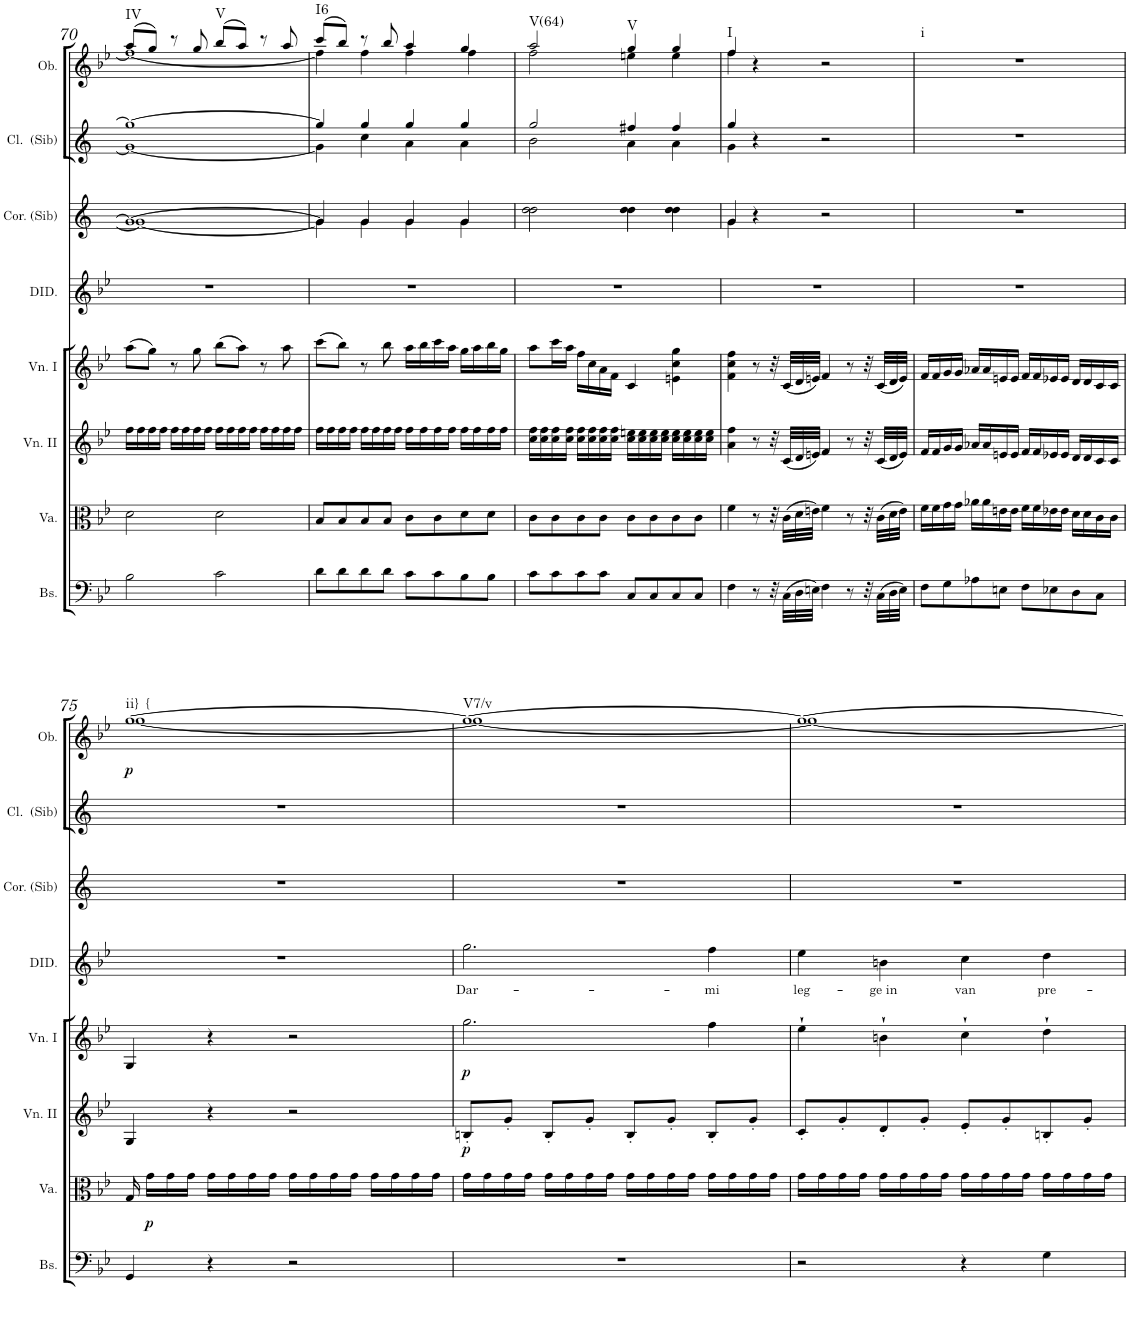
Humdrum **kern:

**kern	**kern	**dynam	**kern	**dynam	**kern	**dynam	**kern	**text	**kern	**kern	**kern	**dynam	**harte
*part8	*part7	*part7	*part6	*part6	*part5	*part5	*part4	*part4	*part3	*part2	*part1	*part1	*part1
*staff8	*staff7	*staff7	*staff6	*staff6	*staff5	*staff5	*staff4	*staff4	*staff3	*staff2	*staff1	*staff1	*
*I"Basso	*I"Viola	*	*I"Violino II	*	*I"Violino I	*	*I"DIDONE	*	*I"Corni in Sib	*I"Clarinetti in Sib	*I"Oboi	*	*
*I'Bs.	*I'Va.	*	*I'Vn. II	*	*I'Vn. I	*	*I'DID.	*	*I'Cor. (Sib)	*I'Cl.  (Sib)	*I'Ob.	*	*
!!LO:PB:g=z
*clefF4	*clefC3	*	*clefG2	*	*clefG2	*	*clefG2	*	*clefG2	*clefG2	*clefG2	*	*
*	*	*	*	*	*	*	*	*	*Trd1c2	*Trd1c2	*	*	*
*k[b-e-]	*k[b-e-]	*	*k[b-e-]	*	*k[b-e-]	*	*k[b-e-]	*	*k[]	*k[]	*k[b-e-]	*	*
*B-:	*B-:	*	*B-:	*	*B-:	*	*B-:	*	*	*	*B-:	*	*
*M4/4	*M4/4	*	*M4/4	*	*M4/4	*	*M4/4	*	*M4/4	*M4/4	*M4/4	*	*
=70	=70	=70	=70	=70	=70	=70	=70	=70	=70	=70	=70	=70	=70
*	*	*	*	*	*	*	*	*	*^	*^	*^	*	*
!	!	!	!	!	!	!	!	!	!	!	!	!	!	!	!	!LO:H:kt=IV
2B-\	2d\	.	16ff\LL	.	(>8aa\L	.	1r	.	1g_	1g_	1gg_	1g_	(>8aa/L	1ff_	.	N
.	.	.	16ff\	.	.	.	.	.	.	.	.	.	.	.	.	.
.	.	.	16ff\	.	8gg\J)	.	.	.	.	.	.	.	8gg/J)	.	.	.
.	.	.	16ff\JJ	.	.	.	.	.	.	.	.	.	.	.	.	.
.	.	.	16ff\LL	.	8r	.	.	.	.	.	.	.	8r	.	.	.
.	.	.	16ff\	.	.	.	.	.	.	.	.	.	.	.	.	.
.	.	.	16ff\	.	8gg\	.	.	.	.	.	.	.	8gg/	.	.	.
.	.	.	16ff\JJ	.	.	.	.	.	.	.	.	.	.	.	.	.
!	!	!	!	!	!	!	!	!	!	!	!	!	!	!	!	!LO:H:kt=V
2c\	2d\	.	16ff\LL	.	(>8bb-\L	.	.	.	.	.	.	.	(>8bb-/L	.	.	N
.	.	.	16ff\	.	.	.	.	.	.	.	.	.	.	.	.	.
.	.	.	16ff\	.	8aa\J)	.	.	.	.	.	.	.	8aa/J)	.	.	.
.	.	.	16ff\JJ	.	.	.	.	.	.	.	.	.	.	.	.	.
.	.	.	16ff\LL	.	8r	.	.	.	.	.	.	.	8r	.	.	.
.	.	.	16ff\	.	.	.	.	.	.	.	.	.	.	.	.	.
.	.	.	16ff\	.	8aa\	.	.	.	.	.	.	.	8aa/	.	.	.
.	.	.	16ff\JJ	.	.	.	.	.	.	.	.	.	.	.	.	.
=71	=71	=71	=71	=71	=71	=71	=71	=71	=71	=71	=71	=71	=71	=71	=71	=71
!	!	!	!	!	!	!	!	!	!	!	!	!	!	!	!	!LO:H:kt=I6
8d\L	8B-/L	.	16ff\LL	.	(>8ccc\L	.	1r	.	4g/]	4g\]	4gg/]	4g\]	(>8ccc/L	4ff\]	.	N
.	.	.	16ff\	.	.	.	.	.	.	.	.	.	.	.	.	.
8d\	8B-/	.	16ff\	.	8bb-\J)	.	.	.	.	.	.	.	8bb-/J)	.	.	.
.	.	.	16ff\JJ	.	.	.	.	.	.	.	.	.	.	.	.	.
8d\	8B-/	.	16ff\LL	.	8r	.	.	.	4g\	4g/	4gg/	4cc\	8r	4ff\	.	.
.	.	.	16ff\	.	.	.	.	.	.	.	.	.	.	.	.	.
8d\J	8B-/J	.	16ff\	.	8bb-\	.	.	.	.	.	.	.	8bb-/	.	.	.
.	.	.	16ff\JJ	.	.	.	.	.	.	.	.	.	.	.	.	.
8c\L	8c\L	.	16ff\LL	.	16aa\LL	.	.	.	4g/	4g\	4gg/	4a\	4aa/	4ff\	.	.
.	.	.	16ff\	.	16bb-\	.	.	.	.	.	.	.	.	.	.	.
8c\	8c\	.	16ff\	.	16ccc\	.	.	.	.	.	.	.	.	.	.	.
.	.	.	16ff\JJ	.	16aa\JJ	.	.	.	.	.	.	.	.	.	.	.
8B-\	8d\	.	16ff\LL	.	16gg\LL	.	.	.	4g/	4g\	4gg/	4a\	4gg/	4ff\	.	.
.	.	.	16ff\	.	16aa\	.	.	.	.	.	.	.	.	.	.	.
8B-\J	8d\J	.	16ff\	.	16bb-\	.	.	.	.	.	.	.	.	.	.	.
.	.	.	16ff\JJ	.	16gg\JJ	.	.	.	.	.	.	.	.	.	.	.
=72	=72	=72	=72	=72	=72	=72	=72	=72	=72	=72	=72	=72	=72	=72	=72	=72
!	!	!	!	!	!	!	!	!	!	!	!	!	!	!	!	!LO:H:kt=V(64)
8c\L	8c\L	.	16cc\ 16ff\LL	.	8aa\L	.	1r	.	2dd\	2dd\	2gg/	2b\	2aa/	2ff\	.	N
.	.	.	16cc\ 16ff\	.	.	.	.	.	.	.	.	.	.	.	.	.
8c\	8c\	.	16cc\ 16ff\	.	16ccc\L	.	.	.	.	.	.	.	.	.	.	.
.	.	.	16cc\ 16ff\JJ	.	16aa\JJ	.	.	.	.	.	.	.	.	.	.	.
8c\	8c\	.	16cc\ 16ff\LL	.	16ff\LL	.	.	.	.	.	.	.	.	.	.	.
.	.	.	16cc\ 16ff\	.	16cc\	.	.	.	.	.	.	.	.	.	.	.
8c\J	8c\J	.	16cc\ 16ff\	.	16a\	.	.	.	.	.	.	.	.	.	.	.
.	.	.	16cc\ 16ff\JJ	.	16f\JJ	.	.	.	.	.	.	.	.	.	.	.
!	!	!	!	!	!	!	!	!	!	!	!	!	!	!	!	!LO:H:kt=V
8C/L	8c\L	.	16cc\ 16een\LL	.	4c/	.	.	.	4dd\	4dd\	4ff#X/	4a\	4gg/	4een\	.	N
.	.	.	16cc\ 16ee\	.	.	.	.	.	.	.	.	.	.	.	.	.
8C/	8c\	.	16cc\ 16ee\	.	.	.	.	.	.	.	.	.	.	.	.	.
.	.	.	16cc\ 16ee\JJ	.	.	.	.	.	.	.	.	.	.	.	.	.
8C/	8c\	.	16cc\ 16ee\LL	.	4en\ 4cc\ 4gg\	.	.	.	4dd\	4dd\	4ff#/	4a\	4gg/	4ee\	.	.
.	.	.	16cc\ 16ee\	.	.	.	.	.	.	.	.	.	.	.	.	.
8C/J	8c\J	.	16cc\ 16ee\	.	.	.	.	.	.	.	.	.	.	.	.	.
.	.	.	16cc\ 16ee\JJ	.	.	.	.	.	.	.	.	.	.	.	.	.
=73	=73	=73	=73	=73	=73	=73	=73	=73	=73	=73	=73	=73	=73	=73	=73	=73
!	!	!	!	!	!	!	!	!	!	!	!	!	!	!	!	!LO:H:kt=I
4F\	4f\	.	4a\ 4ff\	.	4f\ 4cc\ 4ff\	.	1r	.	4g/	4g\	4gg/	4g\	4ff/	4ff\	.	N
8r	8r	.	8r	.	8r	.	.	.	4r	2.ryy	4r	2.ryy	4r	2.ryy	.	.
32r	32r	.	32r	.	32r	.	.	.	.	.	.	.	.	.	.	.
(>32C\LLL	(>32c\LLL	.	(<32c/LLL	.	(<32c/LLL	.	.	.	.	.	.	.	.	.	.	.
32D\	32d\	.	32d/	.	32d/	.	.	.	.	.	.	.	.	.	.	.
32En\JJJ)	32en\JJJ)	.	32en/JJJ)	.	32en/JJJ)	.	.	.	.	.	.	.	.	.	.	.
4F\	4f\	.	4f/	.	4f/	.	.	.	2r	.	2r	.	2r	.	.	.
8r	8r	.	8r	.	8r	.	.	.	.	.	.	.	.	.	.	.
32r	32r	.	32r	.	32r	.	.	.	.	.	.	.	.	.	.	.
(>32C\LLL	(>32c\LLL	.	(<32c/LLL	.	(<32c/LLL	.	.	.	.	.	.	.	.	.	.	.
32D\	32d\	.	32d/	.	32d/	.	.	.	.	.	.	.	.	.	.	.
32E\JJJ)	32e\JJJ)	.	32e/JJJ)	.	32e/JJJ)	.	.	.	.	.	.	.	.	.	.	.
*	*	*	*	*	*	*	*	*	*v	*v	*	*	*v	*v	*	*
*	*	*	*	*	*	*	*	*	*	*v	*v	*	*	*
=74	=74	=74	=74	=74	=74	=74	=74	=74	=74	=74	=74	=74	=74
!	!	!	!	!	!	!	!	!	!	!	!	!	!LO:H:kt=i
8F\L	16f\LL	.	16f/LL	.	16f/LL	.	1r	.	1r	1r	1r	.	N
.	16f\	.	16f/	.	16f/	.	.	.	.	.	.	.	.
8G\	16g\	.	16g/	.	16g/	.	.	.	.	.	.	.	.
.	16g\JJ	.	16g/JJ	.	16g/JJ	.	.	.	.	.	.	.	.
8A-X\	16a-X\LL	.	16a-X/LL	.	16a-X/LL	.	.	.	.	.	.	.	.
.	16a-\	.	16a-/	.	16a-/	.	.	.	.	.	.	.	.
8En\J	16en\	.	16en/	.	16en/	.	.	.	.	.	.	.	.
.	16e\JJ	.	16e/JJ	.	16e/JJ	.	.	.	.	.	.	.	.
8F\L	16f\LL	.	16f/LL	.	16f/LL	.	.	.	.	.	.	.	.
.	16f\	.	16f/	.	16f/	.	.	.	.	.	.	.	.
8E-X\	16e-X\	.	16e-X/	.	16e-X/	.	.	.	.	.	.	.	.
.	16e-\JJ	.	16e-/JJ	.	16e-/JJ	.	.	.	.	.	.	.	.
8D\	16d\LL	.	16d/LL	.	16d/LL	.	.	.	.	.	.	.	.
.	16d\	.	16d/	.	16d/	.	.	.	.	.	.	.	.
8C\J	16c\	.	16c/	.	16c/	.	.	.	.	.	.	.	.
.	16c\JJ	.	16c/JJ	.	16c/JJ	.	.	.	.	.	.	.	.
!!LO:LB:g=z
=75	=75	=75	=75	=75	=75	=75	=75	=75	=75	=75	=75	=75	=75
*	*	*	*	*	*	*	*	*	*	*	*^	*	*
!	!	!	!	!	!	!	!	!	!	!	!	!	!LO:DY:b	!LO:H:n=1:kt=ii}
!	!	!	!	!	!	!	!	!	!	!	!	!	!	!LO:H:n=2:kt={
4GG/	16G/	.	4G/	.	4G/	.	1r	.	1r	1r	[>1gg	[<1gg	p	N N
!	!	!LO:DY:b	!	!	!	!	!	!	!	!	!	!	!	!
.	16g\LL	p	.	.	.	.	.	.	.	.	.	.	.	.
.	16g\	.	.	.	.	.	.	.	.	.	.	.	.	.
.	16g\JJ	.	.	.	.	.	.	.	.	.	.	.	.	.
4r	16g\LL	.	4r	.	4r	.	.	.	.	.	.	.	.	.
.	16g\	.	.	.	.	.	.	.	.	.	.	.	.	.
.	16g\	.	.	.	.	.	.	.	.	.	.	.	.	.
.	16g\JJ	.	.	.	.	.	.	.	.	.	.	.	.	.
2r	16g\LL	.	2r	.	2r	.	.	.	.	.	.	.	.	.
.	16g\	.	.	.	.	.	.	.	.	.	.	.	.	.
.	16g\	.	.	.	.	.	.	.	.	.	.	.	.	.
.	16g\JJ	.	.	.	.	.	.	.	.	.	.	.	.	.
.	16g\LL	.	.	.	.	.	.	.	.	.	.	.	.	.
.	16g\	.	.	.	.	.	.	.	.	.	.	.	.	.
.	16g\	.	.	.	.	.	.	.	.	.	.	.	.	.
.	16g\JJ	.	.	.	.	.	.	.	.	.	.	.	.	.
=76	=76	=76	=76	=76	=76	=76	=76	=76	=76	=76	=76	=76	=76	=76
!	!	!	!	!LO:DY:b	!	!LO:DY:b	!	!LO:LY:b	!	!	!	!	!	!LO:H:kt=V7/v
1r	16g\LL	.	8Bn'/L	p	2.gg\	p	2.gg\	Dar-	1r	1r	1gg_	1gg_	.	N
.	16g\	.	.	.	.	.	.	.	.	.	.	.	.	.
.	16g\	.	8g'/J	.	.	.	.	.	.	.	.	.	.	.
.	16g\JJ	.	.	.	.	.	.	.	.	.	.	.	.	.
.	16g\LL	.	8B'/L	.	.	.	.	.	.	.	.	.	.	.
.	16g\	.	.	.	.	.	.	.	.	.	.	.	.	.
.	16g\	.	8g'/J	.	.	.	.	.	.	.	.	.	.	.
.	16g\JJ	.	.	.	.	.	.	.	.	.	.	.	.	.
.	16g\LL	.	8B'/L	.	.	.	.	.	.	.	.	.	.	.
.	16g\	.	.	.	.	.	.	.	.	.	.	.	.	.
.	16g\	.	8g'/J	.	.	.	.	.	.	.	.	.	.	.
.	16g\JJ	.	.	.	.	.	.	.	.	.	.	.	.	.
!	!	!	!	!	!	!	!	!LO:LY:b	!	!	!	!	!	!
.	16g\LL	.	8B'/L	.	4ff\	.	4ff\	-mi	.	.	.	.	.	.
.	16g\	.	.	.	.	.	.	.	.	.	.	.	.	.
.	16g\	.	8g'/J	.	.	.	.	.	.	.	.	.	.	.
.	16g\JJ	.	.	.	.	.	.	.	.	.	.	.	.	.
=77	=77	=77	=77	=77	=77	=77	=77	=77	=77	=77	=77	=77	=77	=77
!	!	!	!	!	!	!	!	!LO:LY:b	!	!	!	!	!	!
2r	16g\LL	.	8c'/L	.	4ee-`\	.	4ee-\	leg-	1r	1r	1gg_	1gg_	.	.
.	16g\	.	.	.	.	.	.	.	.	.	.	.	.	.
.	16g\	.	8g'/	.	.	.	.	.	.	.	.	.	.	.
.	16g\JJ	.	.	.	.	.	.	.	.	.	.	.	.	.
!	!	!	!	!	!	!	!	!LO:LY:b	!	!	!	!	!	!
.	16g\LL	.	8d'/	.	4bn`\	.	4bn\	ge in	.	.	.	.	.	.
.	16g\	.	.	.	.	.	.	.	.	.	.	.	.	.
.	16g\	.	8g'/J	.	.	.	.	.	.	.	.	.	.	.
.	16g\JJ	.	.	.	.	.	.	.	.	.	.	.	.	.
!	!	!	!	!	!	!	!	!LO:LY:b	!	!	!	!	!	!
4r	16g\LL	.	8e-'/L	.	4cc`\	.	4cc\	van	.	.	.	.	.	.
.	16g\	.	.	.	.	.	.	.	.	.	.	.	.	.
.	16g\	.	8g'/	.	.	.	.	.	.	.	.	.	.	.
.	16g\JJ	.	.	.	.	.	.	.	.	.	.	.	.	.
!	!	!	!	!	!	!	!	!LO:LY:b	!	!	!	!	!	!
4G\	16g\LL	.	8Bn'/	.	4dd`\	.	4dd\	pre-	.	.	.	.	.	.
.	16g\	.	.	.	.	.	.	.	.	.	.	.	.	.
.	16g\	.	8g'/J	.	.	.	.	.	.	.	.	.	.	.
.	16g\JJ	.	.	.	.	.	.	.	.	.	.	.	.	.
*	*	*	*	*	*	*	*	*	*	*	*v	*v	*	*
=	=	=	=	=	=	=	=	=	=	=	=	=	=
*-	*-	*-	*-	*-	*-	*-	*-	*-	*-	*-	*-	*-	*-
